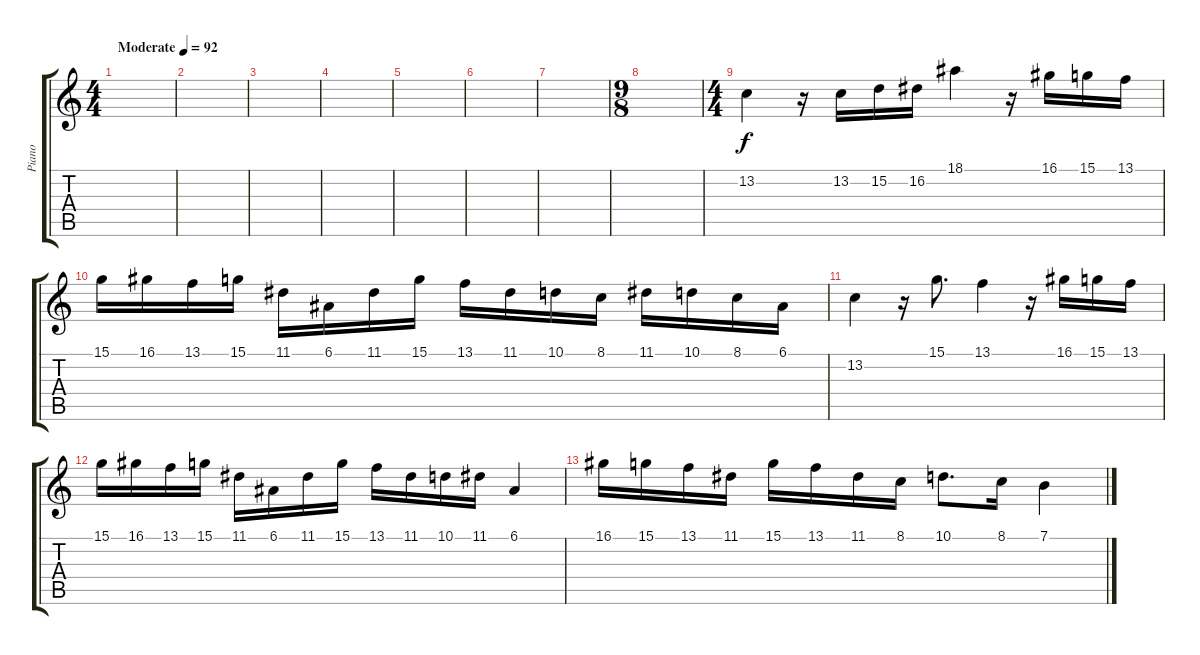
\track ("Piano" "Piano") {instrument harpsichord}
\staff {score tabs}
\tuning (E4 B3 G3 D3 A2 E2) {hide}
\ts (4 4)
\tempo (92 "Moderate")
\clef g2
\ks c
|
|
|
|
|
|
|
\ts (9 8)
|
\ts (4 4)
13.2.4 r.16 13.2.16 15.2.16 16.2.16 18.1.4 r.16 16.1.16 15.1.16 13.1.16 |
15.1.16 16.1.16 13.1.16 15.1.16 11.1.16 6.1.16 11.1.16 15.1.16 13.1.16 11.1.16 10.1.16 8.1.16 11.1.16 10.1.16 8.1.16 6.1.16 |
13.2.4 r.16 15.1.8{d} 13.1.4 r.16 16.1.16 15.1.16 13.1.16 |
15.1.16 16.1.16 13.1.16 15.1.16 11.1.16 6.1.16 11.1.16 15.1.16 13.1.16 11.1.16 10.1.16 11.1.16 6.1.4 |
16.1.16 15.1.16 13.1.16 11.1.16 15.1.16 13.1.16 11.1.16 8.1.16 10.1.8{d} 8.1.16 7.1.4
